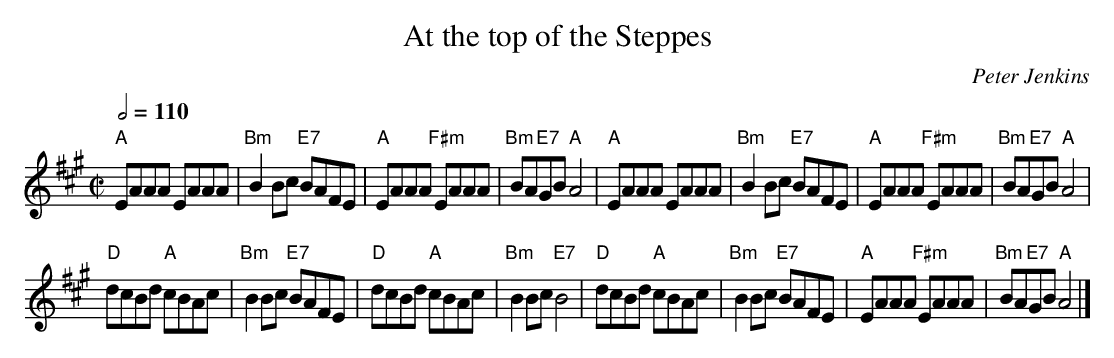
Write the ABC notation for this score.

X:1
T:At the top of the Steppes
C:Peter Jenkins
L:1/8
M:C|
Q:1/2=110
K:A
"A"EAAA EAAA | "Bm"B2Bc "E7"BAFE | "A"EAAA "F#m"EAAA | "Bm"BA"E7"GB "A"A4 | "A"EAAA EAAA | "Bm"B2Bc "E7"BAFE | "A"EAAA "F#m"EAAA | "Bm"BA"E7"GB "A"A4 | !
"D"dcBd "A"cBAc | "Bm"B2Bc "E7"BAFE | "D"dcBd "A"cBAc | "Bm"B2Bc "E7"B4 | "D"dcBd "A"cBAc | "Bm"B2Bc "E7"BAFE | "A"EAAA "F#m"EAAA | "Bm"BA"E7"GB "A"A4 |]
